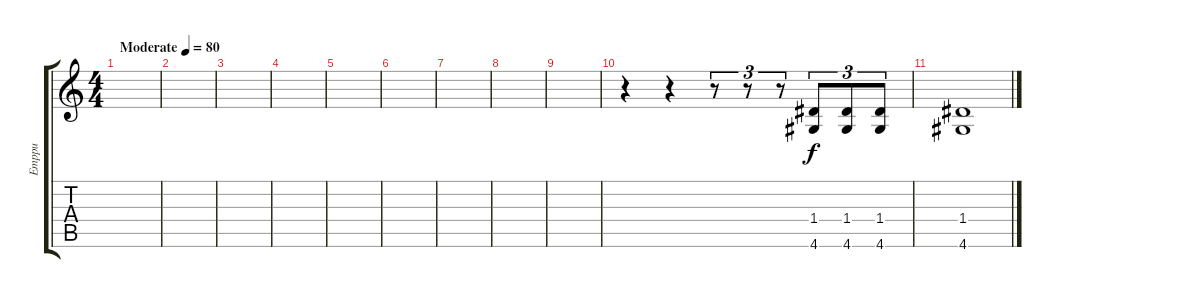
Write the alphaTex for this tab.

\track ("Emppu" "Emppu") {instrument distortionguitar}
\staff {score tabs}
\tuning (E4 B3 G3 D3 A2 E2) {hide}
\ts (4 4)
\tempo (80 "Moderate")
\clef g2
\ks c
|
|
|
|
|
|
|
|
|
r.4 r.4 r.8{tu (3 2)} r.8{tu (3 2)} r.8{tu (3 2)} (1.4 4.6).8{tu (3 2)} (1.4 4.6).8{tu (3 2)} (1.4 4.6).8{tu (3 2)} |
(1.4 4.6).1
